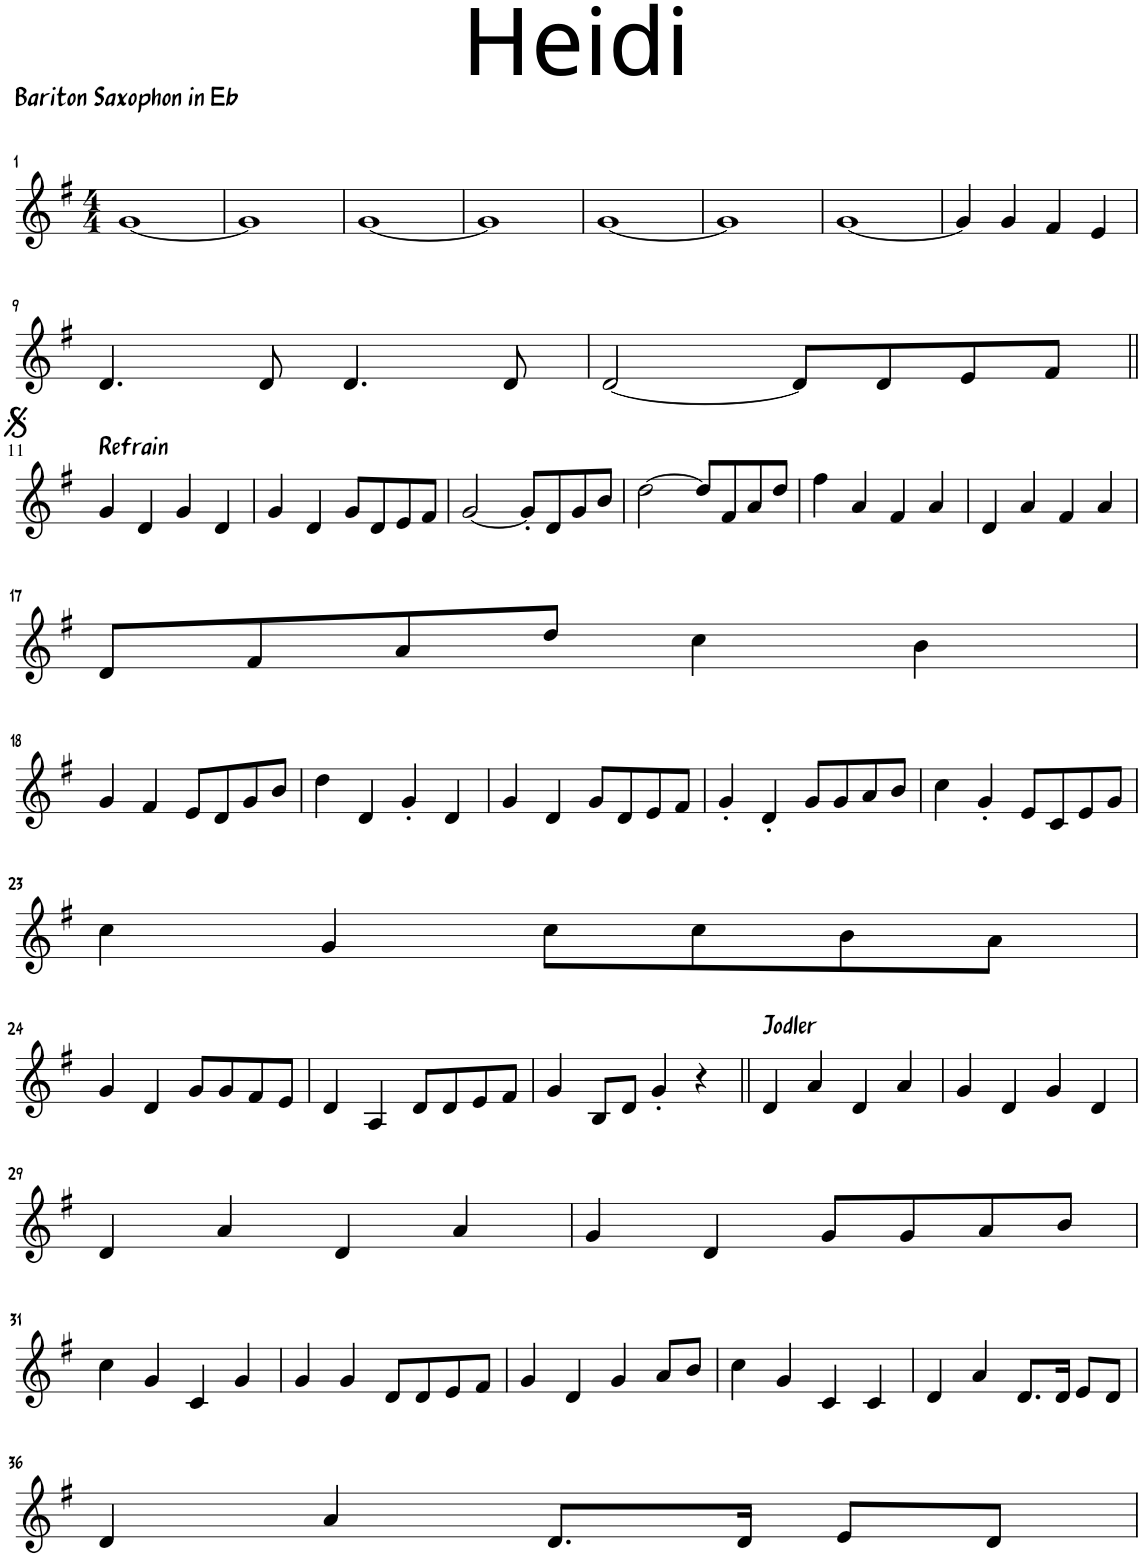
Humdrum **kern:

**kern
*part1
*staff1
*I"Kontrabass, Acoustic Bass
*clefG2
*Trd12c21
*k[f#]
*M4/4
=1
[1g
=2
1g]
=3
[1g
=4
1g]
=5
[1g
=6
1g]
=7
[1g
=8
4g/]
4g/
4f#/
4e/
!!LO:LB:g=z
=9
4.d/
8d/
4.d/
8d/
=10
[2d/
8d/L]
8d/
8e/
8f#/J
!!LO:LB:g=z
=11||
!LO:TX:a:t=Refrain
4g/
4d/
4g/
4d/
=12
4g/
4d/
8g/L
8d/
8e/
8f#/J
=13
[2g/
8g'/L]
8d/
8g/
8b/J
=14
[2dd\
8dd/L]
8f#/
8a/
8dd/J
=15
4ff#\
4a/
4f#/
4a/
=16
4d/
4a/
4f#/
4a/
!!LO:LB:g=z
=17
8d/L
8f#/
8a/
8dd/J
4cc\
4b\
!!LO:LB:g=z
=18
4g/
4f#/
8e/L
8d/
8g/
8b/J
=19
4dd\
4d/
4g'/
4d/
=20
4g/
4d/
8g/L
8d/
8e/
8f#/J
=21
4g'/
4d'/
8g/L
8g/
8a/
8b/J
=22
4cc\
4g'/
8e/L
8c/
8e/
8g/J
!!LO:LB:g=z
=23
4cc\
4g/
8cc\L
8cc\
8b\
8a\J
!!LO:LB:g=z
=24
4g/
4d/
8g/L
8g/
8f#/
8e/J
=25
4d/
4A/
8d/L
8d/
8e/
8f#/J
=26
4g/
8B/L
8d/J
4g'/
4r
=27||
!LO:TX:a:t=Jodler
4d/
4a/
4d/
4a/
=28
4g/
4d/
4g/
4d/
!!LO:LB:g=z
=29
4d/
4a/
4d/
4a/
=30
4g/
4d/
8g/L
8g/
8a/
8b/J
!!LO:LB:g=z
=31
4cc\
4g/
4c/
4g/
=32
4g/
4g/
8d/L
8d/
8e/
8f#/J
=33
4g/
4d/
4g/
8a/L
8b/J
=34
4cc\
4g/
4c/
4c/
=35
4d/
4a/
8.d/L
16d/Jk
8e/L
8d/J
!!LO:LB:g=z
=36
4d/
4a/
8.d/L
16d/Jk
8e/L
8d/J
=
*-
